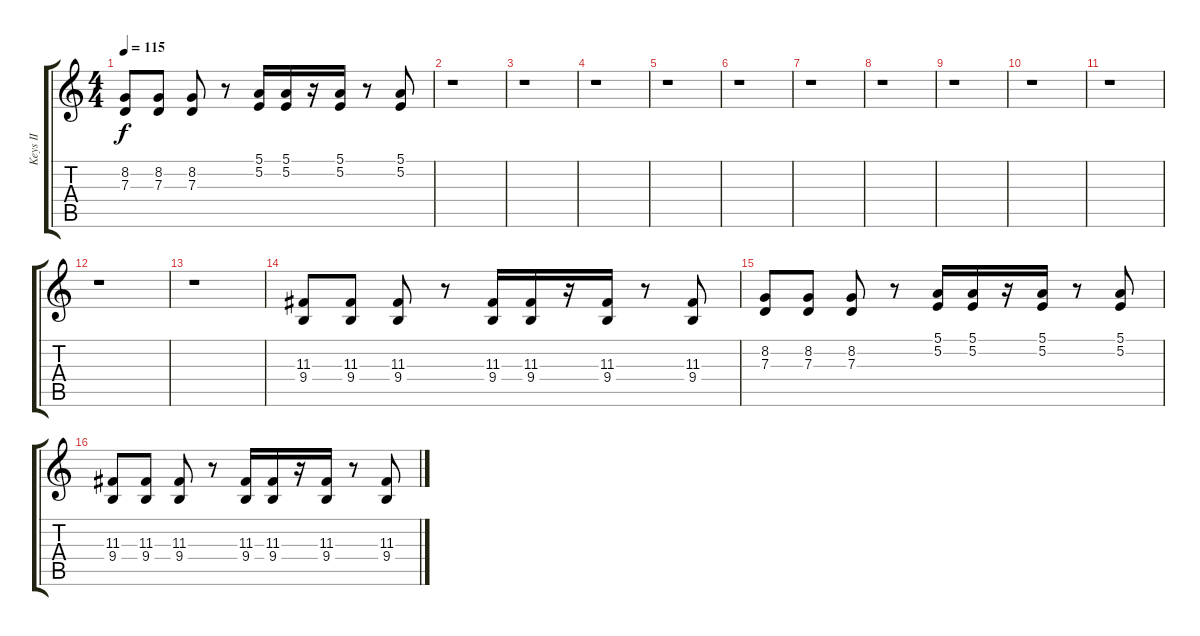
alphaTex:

\track ("Keys II" "Keys II") {instrument kalimba}
\staff {score tabs}
\tuning (E4 B3 G3 D3 A2 E2) {hide}
\ts (4 4)
\tempo 115
\clef g2
\ks c
(8.2 7.3).8{dy f} (8.2 7.3).8 (8.2 7.3).8 r.8 (5.1 5.2).16 (5.1 5.2).16 r.16 (5.1 5.2).16 r.8 (5.1 5.2).8 |
r.1 |
r.1 |
r.1 |
r.1 |
r.1 |
r.1 |
r.1 |
r.1 |
r.1 |
r.1 |
r.1 |
r.1 |
(11.3 9.4).8 (11.3 9.4).8 (11.3 9.4).8 r.8 (11.3 9.4).16 (11.3 9.4).16 r.16 (11.3 9.4).16 r.8 (11.3 9.4).8 |
(8.2 7.3).8 (8.2 7.3).8 (8.2 7.3).8 r.8 (5.1 5.2).16 (5.1 5.2).16 r.16 (5.1 5.2).16 r.8 (5.1 5.2).8 |
(11.3 9.4).8 (11.3 9.4).8 (11.3 9.4).8 r.8 (11.3 9.4).16 (11.3 9.4).16 r.16 (11.3 9.4).16 r.8 (11.3 9.4).8
